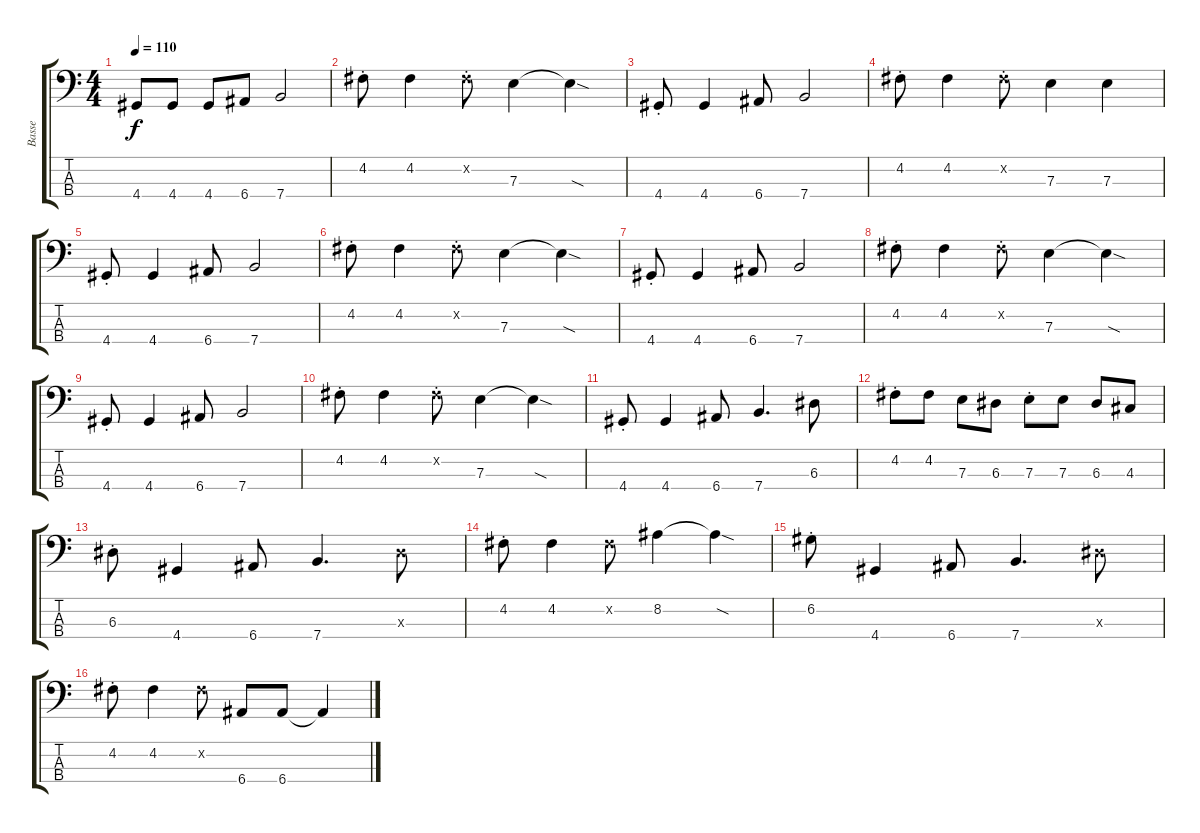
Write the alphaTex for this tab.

\track ("Basse" "Basse") {instrument electricbassfinger}
\staff {score tabs}
\tuning (G2 D2 A1 E1) {hide}
\ts (4 4)
\tempo 110
\clef f4
\ks c
4.4.8{dy f instrument electricbassfinger} 4.4.8 4.4.8 6.4.8 7.4.2 |
4.2{st}.8 4.2.4 4.2{st x}.8 7.3.4 7.3{sod t}.4 |
4.4{st}.8 4.4.4 6.4.8 7.4.2 |
4.2{st}.8 4.2.4 4.2{st x}.8 7.3.4 7.3.4 |
4.4{st}.8 4.4.4 6.4.8 7.4.2 |
4.2{st}.8 4.2.4 4.2{st x}.8 7.3.4 7.3{sod t}.4 |
4.4{st}.8 4.4.4 6.4.8 7.4.2 |
4.2{st}.8 4.2.4 4.2{st x}.8 7.3.4 7.3{sod t}.4 |
4.4{st}.8 4.4.4 6.4.8 7.4.2 |
4.2{st}.8 4.2.4 4.2{st x}.8 7.3.4 7.3{sod t}.4 |
4.4{st}.8 4.4.4 6.4.8 7.4.4{d} 6.3.8 |
4.2{st}.8 4.2.8 7.3.8 6.3.8 7.3{st}.8 7.3.8 6.3.8 4.3.8 |
6.3{st}.8 4.4.4 6.4.8 7.4.4{d} 6.3{x}.8 |
4.2{st}.8 4.2.4 4.2{x}.8 8.2.4 8.2{sod t}.4 |
6.2{st}.8 4.4.4 6.4.8 7.4.4{d} 6.3{x}.8 |
4.2{st}.8 4.2.4 4.2{x}.8 6.4.8 6.4.8 6.4{ss t}.4
